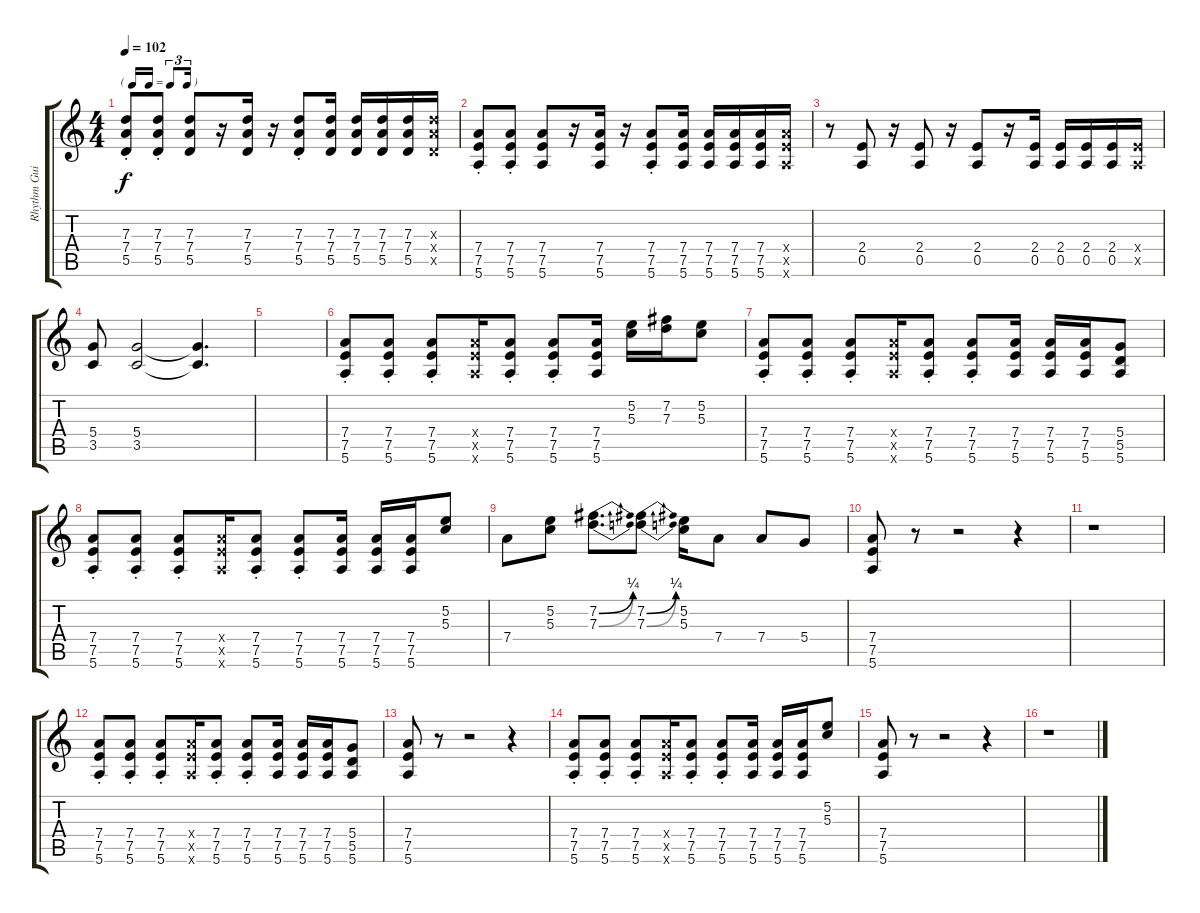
\track ("Rhythm Guitar" "Rhythm Gui") {instrument overdrivenguitar bank 255}
\staff {score tabs}
\tuning (E4 B3 G3 D3 A2 E2) {hide}
\ts (4 4)
\tf triplet16th
\tempo 102
\clef g2
\ks c
(7.3{st} 7.4{st} 5.5{st}).8{dy f} (7.3{st} 7.4{st} 5.5{st}).8 (7.3 7.4 5.5).8 r.16 (7.3 7.4 5.5).16 r.16 (7.3{st} 7.4{st} 5.5{st}).8 (7.3 7.4 5.5).16 (7.3 7.4 5.5).16 (7.3 7.4 5.5).16 (7.3 7.4 5.5).16 (7.3{x} 7.4{x} 5.5{x}).16 |
(7.4{st} 7.5{st} 5.6{st}).8 (7.4{st} 7.5{st} 5.6{st}).8 (7.4 7.5 5.6).8 r.16 (7.4 7.5 5.6).16 r.16 (7.4{st} 7.5{st} 5.6{st}).8 (7.4 7.5 5.6).16 (7.4 7.5 5.6).16 (7.4 7.5 5.6).16 (7.4 7.5 5.6).16 (7.4{x} 7.5{x} 5.6{x}).16 |
r.8 (2.4 0.5).8 r.16 (2.4 0.5).8 r.16 (2.4 0.5).8 r.16 (2.4 0.5).16 (2.4 0.5).16 (2.4 0.5).16 (2.4 0.5).16 (2.4{x} 0.5{x}).16 |
(5.4 3.5).8 (5.4 3.5).2 (5.4{t} 3.5{t}).4{d} |
|
(7.4{st} 7.5{st} 5.6{st}).8 (7.4{st} 7.5{st} 5.6{st}).8 (7.4{st} 7.5{st} 5.6{st}).8 (7.4{x} 7.5{x} 5.6{x}).16 (7.4{st} 7.5{st} 5.6{st}).8 (7.4{st} 7.5{st} 5.6{st}).8 (7.4 7.5 5.6).16 (5.2 5.3).16 (7.2 7.3).16 (5.2 5.3).8 |
(7.4{st} 7.5{st} 5.6{st}).8 (7.4{st} 7.5{st} 5.6{st}).8 (7.4{st} 7.5{st} 5.6{st}).8 (7.4{x} 7.5{x} 5.6{x}).16 (7.4{st} 7.5{st} 5.6{st}).8 (7.4{st} 7.5{st} 5.6{st}).8 (7.4 7.5 5.6).16 (7.4 7.5 5.6).16 (7.4 7.5 5.6).16 (5.4 5.5 5.6).8 |
(7.4{st} 7.5{st} 5.6{st}).8 (7.4{st} 7.5{st} 5.6{st}).8 (7.4{st} 7.5{st} 5.6{st}).8 (7.4{x} 7.5{x} 5.6{x}).16 (7.4{st} 7.5{st} 5.6{st}).8 (7.4{st} 7.5{st} 5.6{st}).8 (7.4 7.5 5.6).16 (7.4 7.5 5.6).16 (7.4 7.5 5.6).16 (5.2 5.3).8 |
7.4.8 (5.2 5.3).8 (7.2{be (bend 0 0 60 1)} 7.3{be (bend 0 0 60 1)}).8{d} (7.2{be (bend 0 0 60 1)} 7.3{be (bend 0 0 60 1)}).8 (5.2 5.3).16 7.4.8 7.4.8 5.4.8 |
(7.4 7.5 5.6).8 r.8 r.2 r.4 |
r.1 |
(7.4{st} 7.5{st} 5.6{st}).8 (7.4{st} 7.5{st} 5.6{st}).8 (7.4{st} 7.5{st} 5.6{st}).8 (7.4{x} 7.5{x} 5.6{x}).16 (7.4{st} 7.5{st} 5.6{st}).8 (7.4{st} 7.5{st} 5.6{st}).8 (7.4 7.5 5.6).16 (7.4 7.5 5.6).16 (7.4 7.5 5.6).16 (5.4 5.5 5.6).8 |
(7.4 7.5 5.6).8 r.8 r.2 r.4 |
(7.4{st} 7.5{st} 5.6{st}).8 (7.4{st} 7.5{st} 5.6{st}).8 (7.4{st} 7.5{st} 5.6{st}).8 (7.4{x} 7.5{x} 5.6{x}).16 (7.4{st} 7.5{st} 5.6{st}).8 (7.4{st} 7.5{st} 5.6{st}).8 (7.4 7.5 5.6).16 (7.4 7.5 5.6).16 (7.4 7.5 5.6).16 (5.2 5.3).8 |
(7.4 7.5 5.6).8 r.8 r.2 r.4 |
r.1
